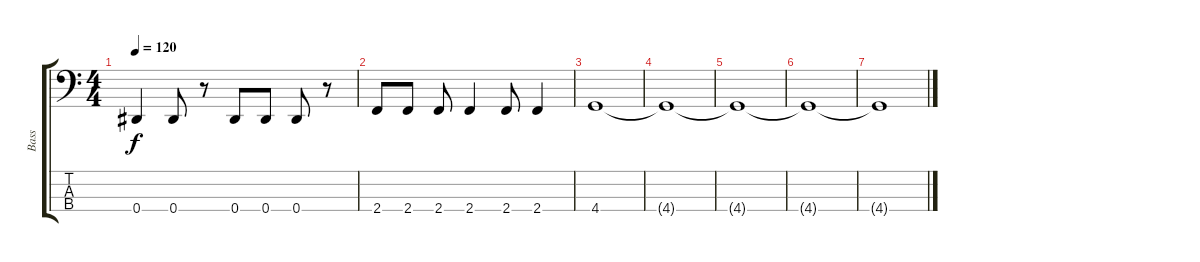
\track ("Bass" "Bass") {instrument electricbassfinger}
\staff {score tabs}
\tuning (Gb2 Db2 Ab1 Eb1) {hide}
\ts (4 4)
\tempo 120
\clef f4
\ks c
0.4.4{dy f} 0.4.8 r.8 0.4.8 0.4.8 0.4.8 r.8 |
2.4.8 2.4.8 2.4.8 2.4.4 2.4.8 2.4.4 |
4.4.1{volume 2} |
4.4{t}.1 |
4.4{t}.1 |
4.4{t}.1 |
4.4{t}.1
